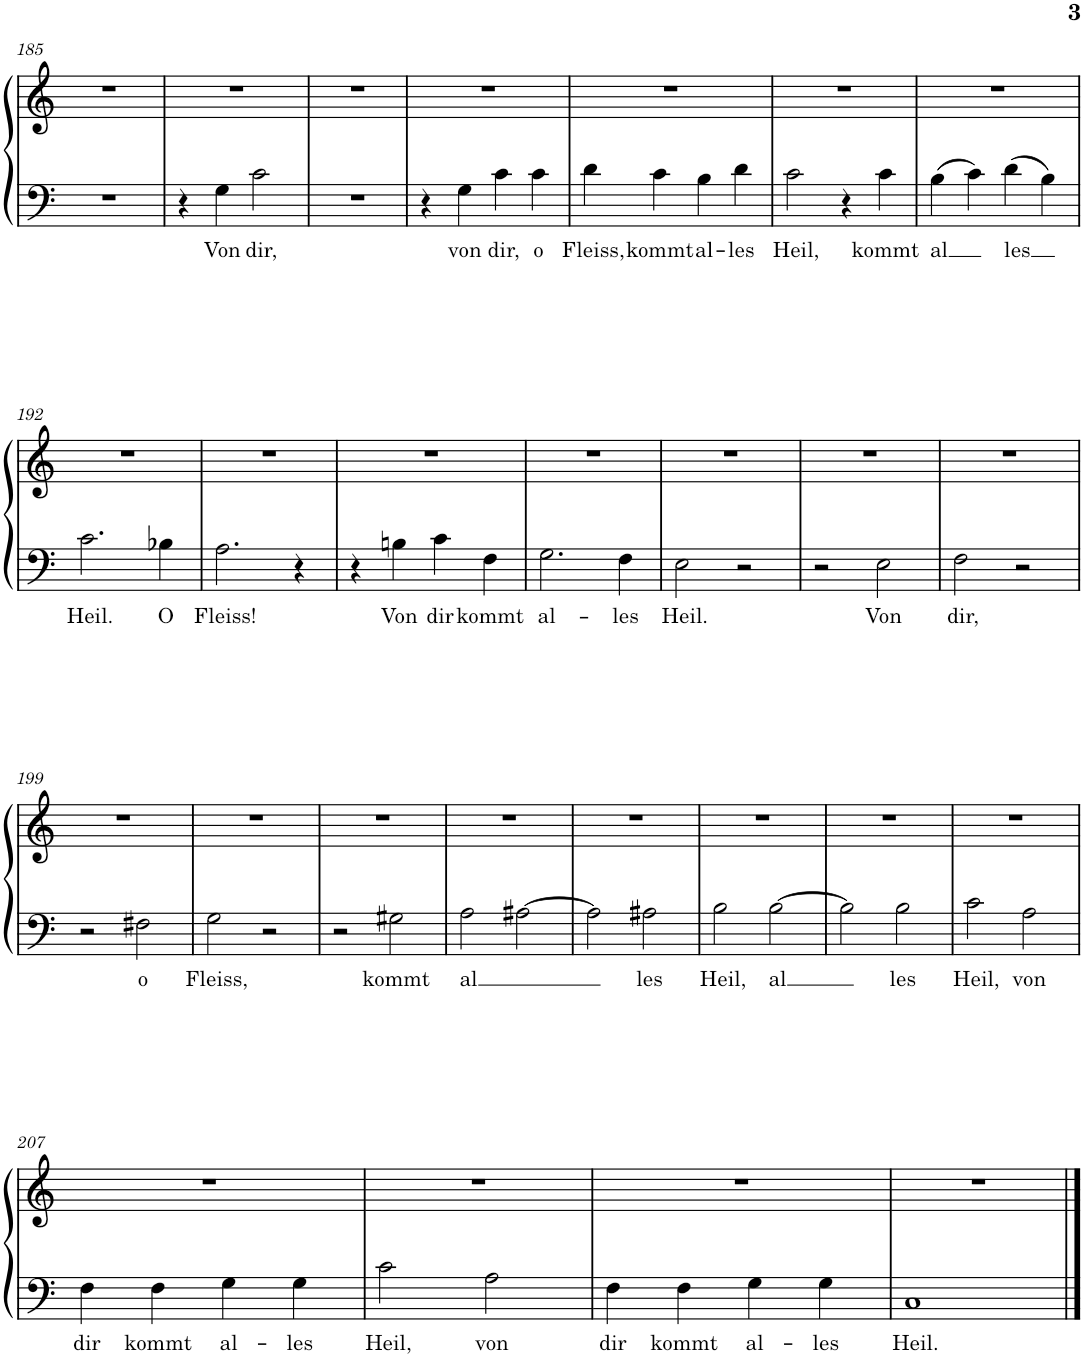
**kern	**text	**kern
*part1	*part1	*part1
*staff2	*staff2	*staff1
*I"Piano	*	*
*I'Pno.	*	*
!!LO:PB:g=z
*clefF4	*	*clefG2
*k[]	*	*k[]
*M4/4	*	*M4/4
*met(c)	*	*met(c)
=185	=185	=185
1r	.	1r
=186	=186	=186
4r	.	1r
!	!LO:LY:b	!
4G\	Von	.
!	!LO:LY:b	!
2c\	dir,	.
=187	=187	=187
1r	.	1r
=188	=188	=188
4r	.	1r
!	!LO:LY:b	!
4G\	von	.
!	!LO:LY:b	!
4c\	dir,	.
!	!LO:LY:b	!
4c\	o	.
=189	=189	=189
!	!LO:LY:b	!
4d\	Fleiss,	1r
!	!LO:LY:b	!
4c\	kommt	.
!	!LO:LY:b	!
4B\	al-	.
!	!LO:LY:b	!
4d\	-les	.
=190	=190	=190
!	!LO:LY:b	!
2c\	Heil,	1r
4r	.	.
!	!LO:LY:b	!
4c\	kommt	.
=191	=191	=191
!	!LO:LY:b	!
4B\	-al	1r
4c\	.	.
!	!LO:LY:b	!
4d\	les	.
4B\	.	.
!!LO:LB:g=z
=192	=192	=192
!	!LO:LY:b	!
2.c\	Heil.	1r
!	!LO:LY:b	!
4B-X\	O	.
=193	=193	=193
!	!LO:LY:b	!
2.A\	Fleiss!	1r
4r	.	.
=194	=194	=194
4r	.	1r
!	!LO:LY:b	!
4Bn\	Von	.
!	!LO:LY:b	!
4c\	dir	.
!	!LO:LY:b	!
4F\	kommt	.
=195	=195	=195
!	!LO:LY:b	!
2.G\	al-	1r
!	!LO:LY:b	!
4F\	-les	.
=196	=196	=196
!	!LO:LY:b	!
2E\	Heil.	1r
2r	.	.
=197	=197	=197
2r	.	1r
!	!LO:LY:b	!
2E\	Von	.
=198	=198	=198
!	!LO:LY:b	!
2F\	dir,	1r
2r	.	.
!!LO:LB:g=z
=199	=199	=199
2r	.	1r
!	!LO:LY:b	!
2F#X\	o	.
=200	=200	=200
!	!LO:LY:b	!
2G\	Fleiss,	1r
2r	.	.
=201	=201	=201
2r	.	1r
!	!LO:LY:b	!
2G#X\	kommt	.
=202	=202	=202
!	!LO:LY:b	!
2A\	al	1r
[2A#X\	.	.
=203	=203	=203
2A#\]	.	1r
!	!LO:LY:b	!
2A#X\	les	.
=204	=204	=204
!	!LO:LY:b	!
2B\	Heil,	1r
!	!LO:LY:b	!
[2B\	-al	.
=205	=205	=205
2B\]	.	1r
!	!LO:LY:b	!
2B\	les	.
=206	=206	=206
!	!LO:LY:b	!
2c\	Heil,	1r
!	!LO:LY:b	!
2A\	von	.
!!LO:LB:g=z
=207	=207	=207
!	!LO:LY:b	!
4F\	dir	1r
!	!LO:LY:b	!
4F\	kommt	.
!	!LO:LY:b	!
4G\	al-	.
!	!LO:LY:b	!
4G\	-les	.
=208	=208	=208
!	!LO:LY:b	!
2c\	Heil,	1r
!	!LO:LY:b	!
2A\	von	.
=209	=209	=209
!	!LO:LY:b	!
4F\	dir	1r
!	!LO:LY:b	!
4F\	kommt	.
!	!LO:LY:b	!
4G\	al-	.
!	!LO:LY:b	!
4G\	-les	.
=210	=210	=210
!	!LO:LY:b	!
1C	Heil.	1r
==	==	==
*-	*-	*-
